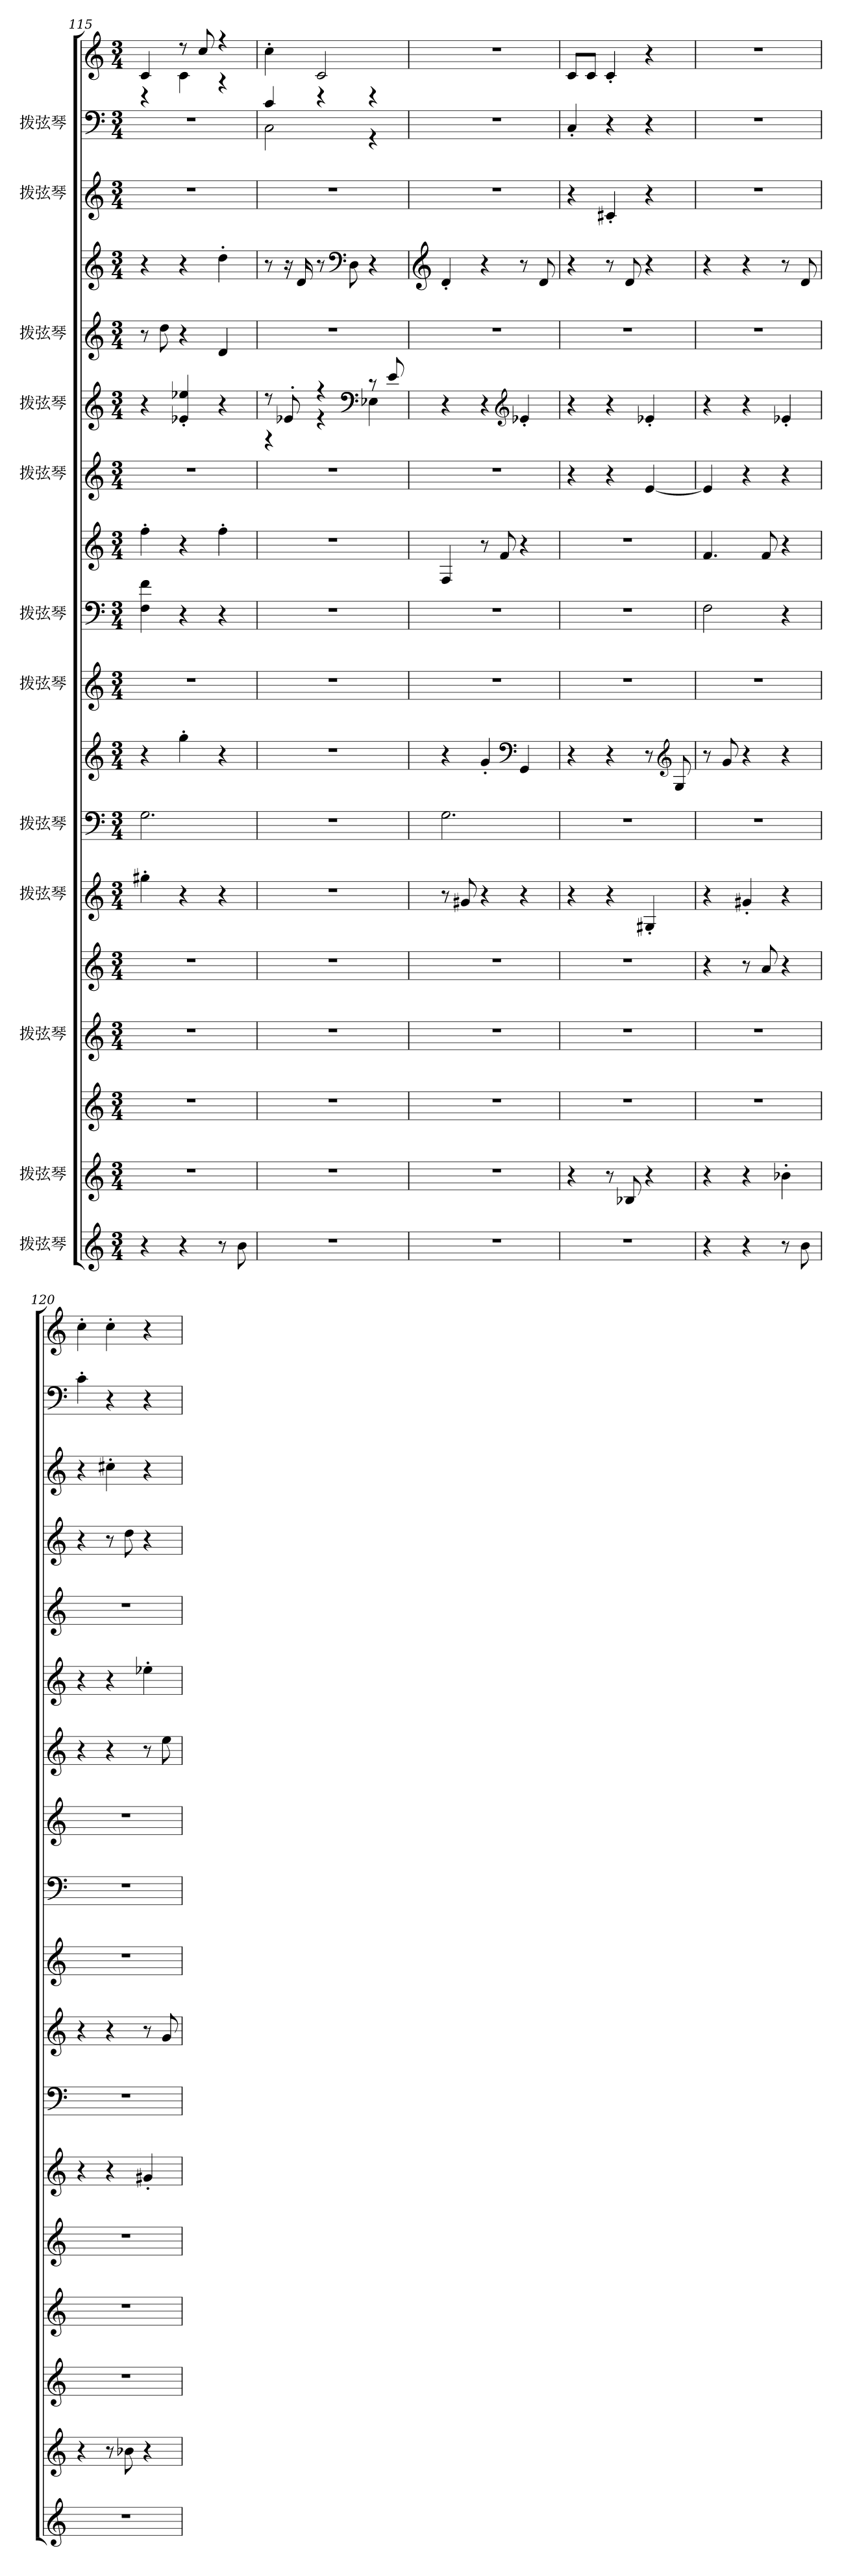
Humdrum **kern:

**kern	**kern	**kern	**kern	**kern	**kern	**kern	**kern	**kern	**kern	**kern	**kern	**kern	**kern	**kern	**kern	**kern	**kern
*part12	*part11	*part11	*part10	*part10	*part9	*part8	*part8	*part7	*part6	*part6	*part5	*part4	*part3	*part3	*part2	*part1	*part1
*staff18	*staff17	*staff16	*staff15	*staff14	*staff13	*staff12	*staff11	*staff10	*staff9	*staff8	*staff7	*staff6	*staff5	*staff4	*staff3	*staff2	*staff1
*I"拨弦琴	*I"拨弦琴	*	*I"拨弦琴	*	*I"拨弦琴	*I"拨弦琴	*	*I"拨弦琴	*I"拨弦琴	*	*I"拨弦琴	*I"拨弦琴	*I"拨弦琴	*	*I"拨弦琴	*I"拨弦琴	*
!!LO:PB:g=z
*clefG2	*clefG2	*clefG2	*clefG2	*clefG2	*clefG2	*clefF4	*clefG2	*clefG2	*clefF4	*clefG2	*clefG2	*clefG2	*clefG2	*clefG2	*clefG2	*clefF4	*clefG2
*k[]	*k[]	*k[]	*k[]	*k[]	*k[]	*k[]	*k[]	*k[]	*k[]	*k[]	*k[]	*k[]	*k[]	*k[]	*k[]	*k[]	*k[]
*M3/4	*M3/4	*M3/4	*M3/4	*M3/4	*M3/4	*M3/4	*M3/4	*M3/4	*M3/4	*M3/4	*M3/4	*M3/4	*M3/4	*M3/4	*M3/4	*M3/4	*M3/4
=115	=115	=115	=115	=115	=115	=115	=115	=115	=115	=115	=115	=115	=115	=115	=115	=115	=115
*	*	*	*	*	*	*	*	*	*	*	*	*	*	*	*	*	*^
4r	2.r	2.r	2.r	2.r	4gg#X'\	2.G\	4r	2.r	4F\ 4f\	4ff'\	2.r	4r	8r	4r	2.r	2.r	4c/	4r
.	.	.	.	.	.	.	.	.	.	.	.	.	8dd\	.	.	.	.	.
4r	.	.	.	.	4r	.	4gg'\	.	4r	4r	.	4e-X/' 4ee-X/'	4r	4r	.	.	8r	4c\
.	.	.	.	.	.	.	.	.	.	.	.	.	.	.	.	.	8cc/	.
8r	.	.	.	.	4r	.	4r	.	4r	4ff'\	.	4r	4d/	4dd'\	.	.	4r	4r
8b\	.	.	.	.	.	.	.	.	.	.	.	.	.	.	.	.	.	.
*	*	*	*	*	*	*	*	*	*	*	*	*	*	*	*	*	*v	*v
=116	=116	=116	=116	=116	=116	=116	=116	=116	=116	=116	=116	=116	=116	=116	=116	=116	=116
*	*	*	*	*	*	*	*	*	*	*	*	*^	*	*	*	*^	*
2.r	2.r	2.r	2.r	2.r	2.r	2.r	2.r	2.r	2.r	2.r	2.r	8r	4r	2.r	8r	2.r	4c/	2C\	4cc'\
.	.	.	.	.	.	.	.	.	.	.	.	8e-X'/	.	.	16r	.	.	.	.
.	.	.	.	.	.	.	.	.	.	.	.	.	.	.	16d/	.	.	.	.
.	.	.	.	.	.	.	.	.	.	.	.	4r	4r	.	8r	.	4r	.	2c/
*	*	*	*	*	*	*	*	*	*	*	*	*	*	*	*clefF4	*	*	*	*
.	.	.	.	.	.	.	.	.	.	.	.	.	.	.	8D\	.	.	.	.
*	*	*	*	*	*	*	*	*	*	*	*	*clefF4	*	*	*	*	*	*	*
.	.	.	.	.	.	.	.	.	.	.	.	8r	4E-X\	.	4r	.	4r	4r	.
.	.	.	.	.	.	.	.	.	.	.	.	8e-/	.	.	.	.	.	.	.
*	*	*	*	*	*	*	*	*	*	*	*	*v	*v	*	*	*	*v	*v	*
=117	=117	=117	=117	=117	=117	=117	=117	=117	=117	=117	=117	=117	=117	=117	=117	=117	=117
*	*	*	*	*	*	*	*	*	*	*	*	*	*	*clefG2	*	*	*
2.r	2.r	2.r	2.r	2.r	8r	2.G\	4r	2.r	2.r	4F/	2.r	4r	2.r	4d'/	2.r	2.r	2.r
.	.	.	.	.	8g#X/	.	.	.	.	.	.	.	.	.	.	.	.
.	.	.	.	.	4r	.	4g'/	.	.	8r	.	4r	.	4r	.	.	.
.	.	.	.	.	.	.	.	.	.	8f/	.	.	.	.	.	.	.
*	*	*	*	*	*	*	*clefF4	*	*	*	*	*clefG2	*	*	*	*	*
.	.	.	.	.	4r	.	4GG/	.	.	4r	.	4e-X'/	.	8r	.	.	.
.	.	.	.	.	.	.	.	.	.	.	.	.	.	8d/	.	.	.
=118	=118	=118	=118	=118	=118	=118	=118	=118	=118	=118	=118	=118	=118	=118	=118	=118	=118
2.r	4r	2.r	2.r	2.r	4r	2.r	4r	2.r	2.r	2.r	4r	4r	2.r	4r	4r	4C'/	8c/L
.	.	.	.	.	.	.	.	.	.	.	.	.	.	.	.	.	8c/J
.	8r	.	.	.	4r	.	4r	.	.	.	4r	4r	.	8r	4c#X'/	4r	4c'/
.	8B-X/	.	.	.	.	.	.	.	.	.	.	.	.	8d/	.	.	.
.	4r	.	.	.	4G#X'/	.	8r	.	.	.	[4e/	4e-X'/	.	4r	4r	4r	4r
*	*	*	*	*	*	*	*clefG2	*	*	*	*	*	*	*	*	*	*
.	.	.	.	.	.	.	8G/	.	.	.	.	.	.	.	.	.	.
!!LO:PB:g=z
=119	=119	=119	=119	=119	=119	=119	=119	=119	=119	=119	=119	=119	=119	=119	=119	=119	=119
4r	4r	2.r	2.r	4r	4r	2.r	8r	2.r	2F\	4.f/	4e/]	4r	2.r	4r	2.r	2.r	2.r
.	.	.	.	.	.	.	8g/	.	.	.	.	.	.	.	.	.	.
4r	4r	.	.	8r	4g#X'/	.	4r	.	.	.	4r	4r	.	4r	.	.	.
.	.	.	.	8a/	.	.	.	.	.	8f/	.	.	.	.	.	.	.
8r	4b-X'\	.	.	4r	4r	.	4r	.	4r	4r	4r	4e-X'/	.	8r	.	.	.
8b\	.	.	.	.	.	.	.	.	.	.	.	.	.	8d/	.	.	.
=120	=120	=120	=120	=120	=120	=120	=120	=120	=120	=120	=120	=120	=120	=120	=120	=120	=120
2.r	4r	2.r	2.r	2.r	4r	2.r	4r	2.r	2.r	2.r	4r	4r	2.r	4r	4r	4c'\	4cc'\
.	8r	.	.	.	4r	.	4r	.	.	.	4r	4r	.	8r	4cc#X'\	4r	4cc'\
.	8b-X\	.	.	.	.	.	.	.	.	.	.	.	.	8dd\	.	.	.
.	4r	.	.	.	4g#X'/	.	8r	.	.	.	8r	4ee-X'\	.	4r	4r	4r	4r
.	.	.	.	.	.	.	8g/	.	.	.	8ee\	.	.	.	.	.	.
=	=	=	=	=	=	=	=	=	=	=	=	=	=	=	=	=	=
*-	*-	*-	*-	*-	*-	*-	*-	*-	*-	*-	*-	*-	*-	*-	*-	*-	*-
